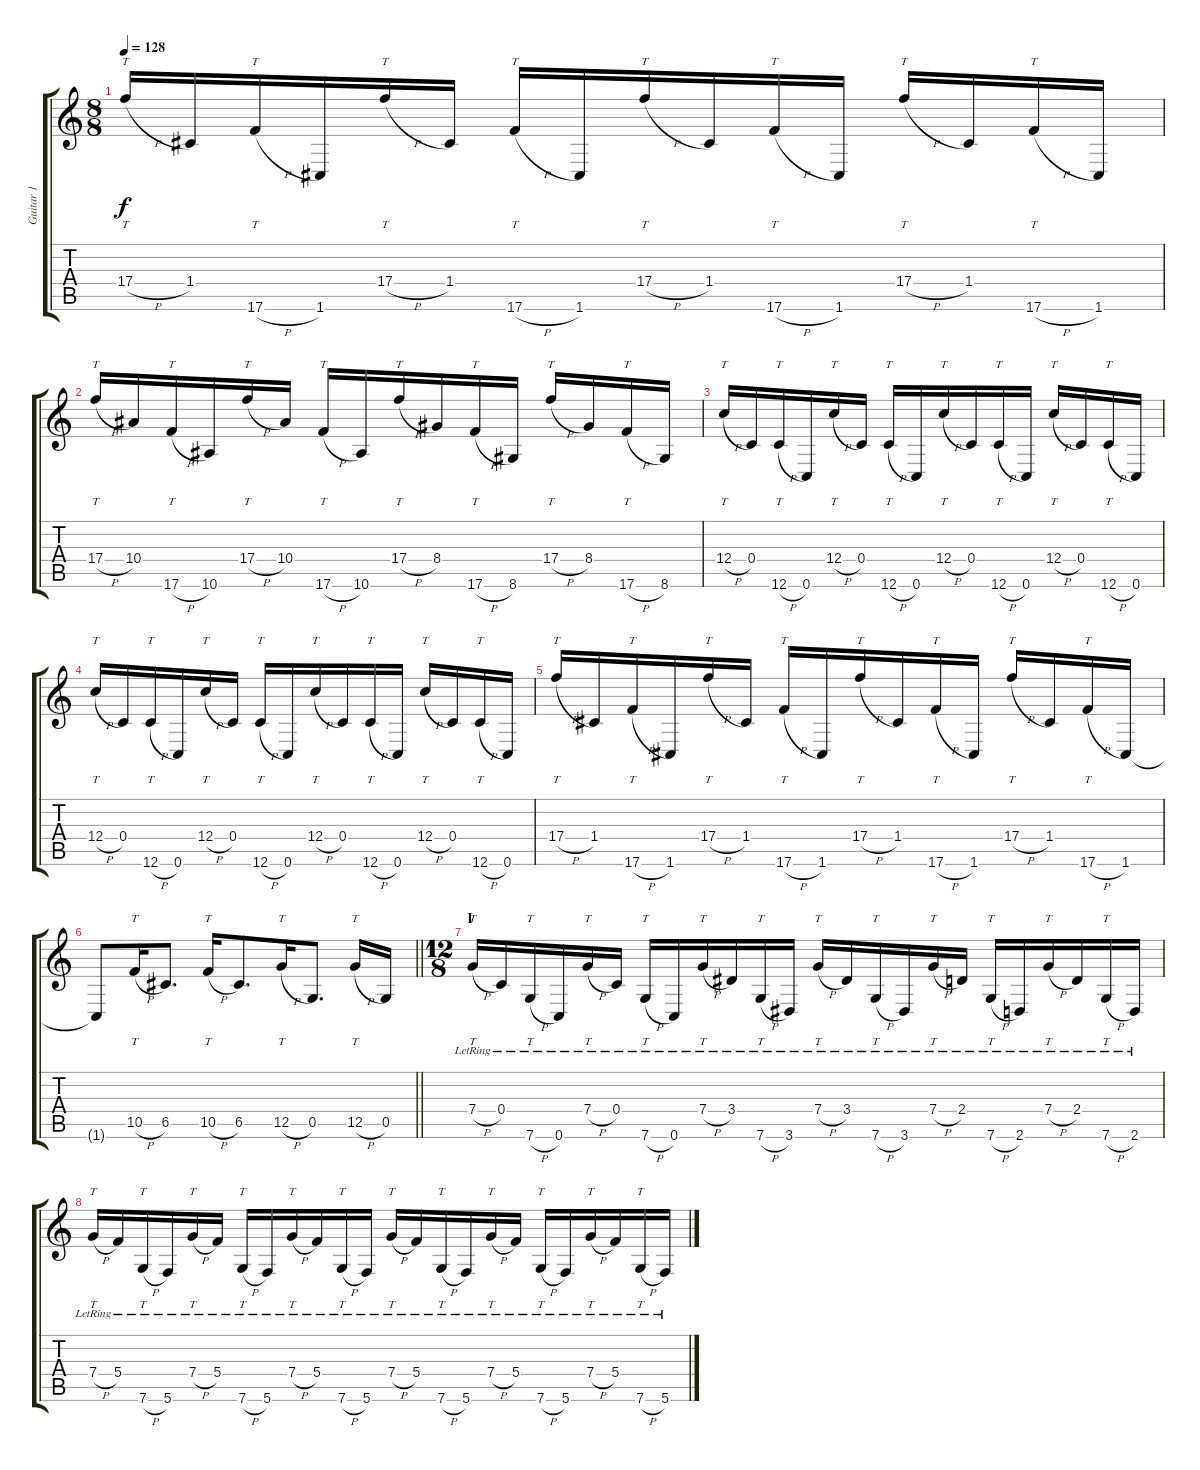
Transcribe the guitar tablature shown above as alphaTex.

\track ("Guitar 1" "Guitar 1") {instrument electricguitarjazz}
\staff {score tabs}
\tuning (D4 A3 F3 C3 G2 C2) {hide}
\ts (8 8)
\tempo 128
\clef g2
\ks c
17.4{h}.16{tt dy f} 1.4.16 17.6{h}.16{tt} 1.6.16 17.4{h}.16{tt} 1.4.16 17.6{h}.16{tt} 1.6.16 17.4{h}.16{tt} 1.4.16 17.6{h}.16{tt} 1.6.16 17.4{h}.16{tt} 1.4.16 17.6{h}.16{tt} 1.6.16 |
17.4{h}.16{tt} 10.4.16 17.6{h}.16{tt} 10.6.16 17.4{h}.16{tt} 10.4.16 17.6{h}.16{tt} 10.6.16 17.4{h}.16{tt} 8.4.16 17.6{h}.16{tt} 8.6.16 17.4{h}.16{tt} 8.4.16 17.6{h}.16{tt} 8.6.16 |
12.4{h}.16{tt} 0.4.16 12.6{h}.16{tt} 0.6.16 12.4{h}.16{tt} 0.4.16 12.6{h}.16{tt} 0.6.16 12.4{h}.16{tt} 0.4.16 12.6{h}.16{tt} 0.6.16 12.4{h}.16{tt} 0.4.16 12.6{h}.16{tt} 0.6.16 |
12.4{h}.16{tt} 0.4.16 12.6{h}.16{tt} 0.6.16 12.4{h}.16{tt} 0.4.16 12.6{h}.16{tt} 0.6.16 12.4{h}.16{tt} 0.4.16 12.6{h}.16{tt} 0.6.16 12.4{h}.16{tt} 0.4.16 12.6{h}.16{tt} 0.6.16 |
17.4{h}.16{tt} 1.4.16 17.6{h}.16{tt} 1.6.16 17.4{h}.16{tt} 1.4.16 17.6{h}.16{tt} 1.6.16 17.4{h}.16{tt} 1.4.16 17.6{h}.16{tt} 1.6.16 17.4{h}.16{tt} 1.4.16 17.6{h}.16{tt} 1.6.16 |
\barLineRight lightlight
1.6{t}.8 10.5{h}.16{tt} 6.5.8{d} 10.5{h}.16{tt} 6.5.8{d} 12.5{h}.16{tt} 0.5.8{d} 12.5{h}.16{tt} 0.5.16 |
\ts (12 8)
\section ("" "I")
7.4{h lr}.16{tt instrument electricguitarjazz} 0.4{lr}.16 7.6{h lr}.16{tt} 0.6{lr}.16 7.4{h lr}.16{tt} 0.4{lr}.16 7.6{h lr}.16{tt} 0.6{lr}.16 7.4{h lr}.16{tt} 3.4{lr}.16 7.6{h lr}.16{tt} 3.6{lr}.16 7.4{h lr}.16{tt} 3.4{lr}.16 7.6{h lr}.16{tt} 3.6{lr}.16 7.4{h lr}.16{tt} 2.4{lr}.16 7.6{h lr}.16{tt} 2.6{lr}.16 7.4{h lr}.16{tt} 2.4{lr}.16 7.6{h lr}.16{tt} 2.6{lr}.16 |
7.4{h lr}.16{tt} 5.4{lr}.16 7.6{h lr}.16{tt} 5.6{lr}.16 7.4{h lr}.16{tt} 5.4{lr}.16 7.6{h lr}.16{tt} 5.6{lr}.16 7.4{h lr}.16{tt} 5.4{lr}.16 7.6{h lr}.16{tt} 5.6{lr}.16 7.4{h lr}.16{tt} 5.4{lr}.16 7.6{h lr}.16{tt} 5.6{lr}.16 7.4{h lr}.16{tt} 5.4{lr}.16 7.6{h lr}.16{tt} 5.6{lr}.16 7.4{h lr}.16{tt} 5.4{lr}.16 7.6{h lr}.16{tt} 5.6{lr}.16
